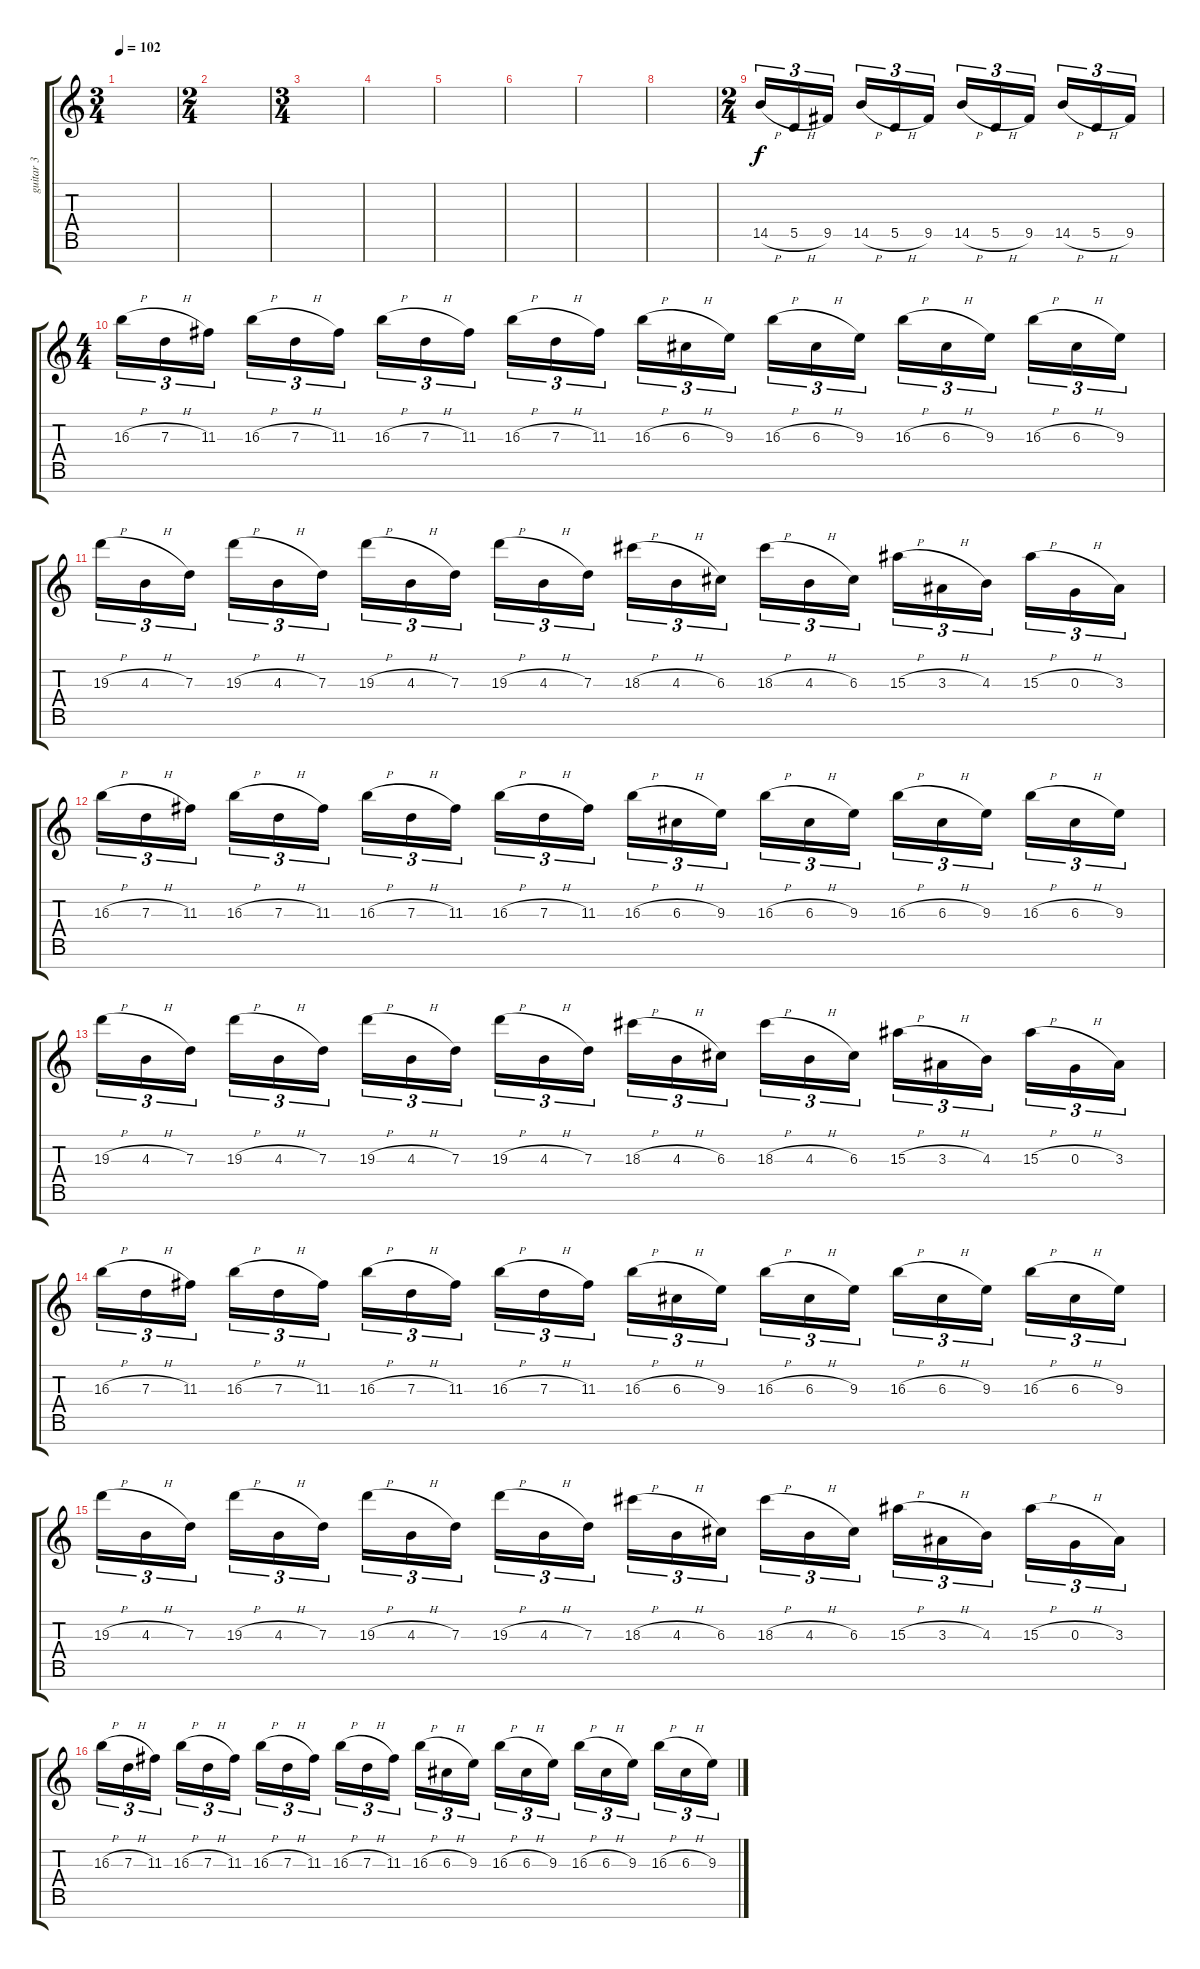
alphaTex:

\track ("guitar 3" "guitar 3") {instrument acousticguitarsteel}
\staff {score tabs}
\tuning (E4 B3 G3 D3 A2 E2 B1) {hide}
\ts (3 4)
\tempo 102
\clef g2
\ks c
|
\ts (2 4)
|
\ts (3 4)
|
|
|
|
|
|
\ts (2 4)
14.5{h}.16{tu (3 2) volume 11} 5.5{h}.16{tu (3 2)} 9.5.16{tu (3 2) beam splitsecondary} 14.5{h}.16{tu (3 2)} 5.5{h}.16{tu (3 2)} 9.5.16{tu (3 2)} 14.5{h}.16{tu (3 2)} 5.5{h}.16{tu (3 2)} 9.5.16{tu (3 2) beam splitsecondary} 14.5{h}.16{tu (3 2)} 5.5{h}.16{tu (3 2)} 9.5.16{tu (3 2)} |
\ts (4 4)
16.3{h}.16{tu (3 2)} 7.3{h}.16{tu (3 2)} 11.3.16{tu (3 2) beam splitsecondary} 16.3{h}.16{tu (3 2)} 7.3{h}.16{tu (3 2)} 11.3.16{tu (3 2)} 16.3{h}.16{tu (3 2)} 7.3{h}.16{tu (3 2)} 11.3.16{tu (3 2) beam splitsecondary} 16.3{h}.16{tu (3 2)} 7.3{h}.16{tu (3 2)} 11.3.16{tu (3 2)} 16.3{h}.16{tu (3 2)} 6.3{h}.16{tu (3 2)} 9.3.16{tu (3 2) beam splitsecondary} 16.3{h}.16{tu (3 2)} 6.3{h}.16{tu (3 2)} 9.3.16{tu (3 2)} 16.3{h}.16{tu (3 2)} 6.3{h}.16{tu (3 2)} 9.3.16{tu (3 2) beam splitsecondary} 16.3{h}.16{tu (3 2)} 6.3{h}.16{tu (3 2)} 9.3.16{tu (3 2)} |
19.3{h}.16{tu (3 2)} 4.3{h}.16{tu (3 2)} 7.3.16{tu (3 2) beam splitsecondary} 19.3{h}.16{tu (3 2)} 4.3{h}.16{tu (3 2)} 7.3.16{tu (3 2)} 19.3{h}.16{tu (3 2)} 4.3{h}.16{tu (3 2)} 7.3.16{tu (3 2) beam splitsecondary} 19.3{h}.16{tu (3 2)} 4.3{h}.16{tu (3 2)} 7.3.16{tu (3 2)} 18.3{h}.16{tu (3 2)} 4.3{h}.16{tu (3 2)} 6.3.16{tu (3 2) beam splitsecondary} 18.3{h}.16{tu (3 2)} 4.3{h}.16{tu (3 2)} 6.3.16{tu (3 2)} 15.3{h}.16{tu (3 2)} 3.3{h}.16{tu (3 2)} 4.3.16{tu (3 2) beam splitsecondary} 15.3{h}.16{tu (3 2)} 0.3{h}.16{tu (3 2)} 3.3.16{tu (3 2)} |
16.3{h}.16{tu (3 2)} 7.3{h}.16{tu (3 2)} 11.3.16{tu (3 2) beam splitsecondary} 16.3{h}.16{tu (3 2)} 7.3{h}.16{tu (3 2)} 11.3.16{tu (3 2)} 16.3{h}.16{tu (3 2)} 7.3{h}.16{tu (3 2)} 11.3.16{tu (3 2) beam splitsecondary} 16.3{h}.16{tu (3 2)} 7.3{h}.16{tu (3 2)} 11.3.16{tu (3 2)} 16.3{h}.16{tu (3 2)} 6.3{h}.16{tu (3 2)} 9.3.16{tu (3 2) beam splitsecondary} 16.3{h}.16{tu (3 2)} 6.3{h}.16{tu (3 2)} 9.3.16{tu (3 2)} 16.3{h}.16{tu (3 2)} 6.3{h}.16{tu (3 2)} 9.3.16{tu (3 2) beam splitsecondary} 16.3{h}.16{tu (3 2)} 6.3{h}.16{tu (3 2)} 9.3.16{tu (3 2)} |
19.3{h}.16{tu (3 2)} 4.3{h}.16{tu (3 2)} 7.3.16{tu (3 2) beam splitsecondary} 19.3{h}.16{tu (3 2)} 4.3{h}.16{tu (3 2)} 7.3.16{tu (3 2)} 19.3{h}.16{tu (3 2)} 4.3{h}.16{tu (3 2)} 7.3.16{tu (3 2) beam splitsecondary} 19.3{h}.16{tu (3 2)} 4.3{h}.16{tu (3 2)} 7.3.16{tu (3 2)} 18.3{h}.16{tu (3 2)} 4.3{h}.16{tu (3 2)} 6.3.16{tu (3 2) beam splitsecondary} 18.3{h}.16{tu (3 2)} 4.3{h}.16{tu (3 2)} 6.3.16{tu (3 2)} 15.3{h}.16{tu (3 2)} 3.3{h}.16{tu (3 2)} 4.3.16{tu (3 2) beam splitsecondary} 15.3{h}.16{tu (3 2)} 0.3{h}.16{tu (3 2)} 3.3.16{tu (3 2)} |
16.3{h}.16{tu (3 2)} 7.3{h}.16{tu (3 2)} 11.3.16{tu (3 2) beam splitsecondary} 16.3{h}.16{tu (3 2)} 7.3{h}.16{tu (3 2)} 11.3.16{tu (3 2)} 16.3{h}.16{tu (3 2)} 7.3{h}.16{tu (3 2)} 11.3.16{tu (3 2) beam splitsecondary} 16.3{h}.16{tu (3 2)} 7.3{h}.16{tu (3 2)} 11.3.16{tu (3 2)} 16.3{h}.16{tu (3 2)} 6.3{h}.16{tu (3 2)} 9.3.16{tu (3 2) beam splitsecondary} 16.3{h}.16{tu (3 2)} 6.3{h}.16{tu (3 2)} 9.3.16{tu (3 2)} 16.3{h}.16{tu (3 2)} 6.3{h}.16{tu (3 2)} 9.3.16{tu (3 2) beam splitsecondary} 16.3{h}.16{tu (3 2)} 6.3{h}.16{tu (3 2)} 9.3.16{tu (3 2)} |
19.3{h}.16{tu (3 2)} 4.3{h}.16{tu (3 2)} 7.3.16{tu (3 2) beam splitsecondary} 19.3{h}.16{tu (3 2)} 4.3{h}.16{tu (3 2)} 7.3.16{tu (3 2)} 19.3{h}.16{tu (3 2)} 4.3{h}.16{tu (3 2)} 7.3.16{tu (3 2) beam splitsecondary} 19.3{h}.16{tu (3 2)} 4.3{h}.16{tu (3 2)} 7.3.16{tu (3 2)} 18.3{h}.16{tu (3 2)} 4.3{h}.16{tu (3 2)} 6.3.16{tu (3 2) beam splitsecondary} 18.3{h}.16{tu (3 2)} 4.3{h}.16{tu (3 2)} 6.3.16{tu (3 2)} 15.3{h}.16{tu (3 2)} 3.3{h}.16{tu (3 2)} 4.3.16{tu (3 2) beam splitsecondary} 15.3{h}.16{tu (3 2)} 0.3{h}.16{tu (3 2)} 3.3.16{tu (3 2)} |
16.3{h}.16{tu (3 2)} 7.3{h}.16{tu (3 2)} 11.3.16{tu (3 2) beam splitsecondary} 16.3{h}.16{tu (3 2)} 7.3{h}.16{tu (3 2)} 11.3.16{tu (3 2)} 16.3{h}.16{tu (3 2)} 7.3{h}.16{tu (3 2)} 11.3.16{tu (3 2) beam splitsecondary} 16.3{h}.16{tu (3 2)} 7.3{h}.16{tu (3 2)} 11.3.16{tu (3 2)} 16.3{h}.16{tu (3 2)} 6.3{h}.16{tu (3 2)} 9.3.16{tu (3 2) beam splitsecondary} 16.3{h}.16{tu (3 2)} 6.3{h}.16{tu (3 2)} 9.3.16{tu (3 2)} 16.3{h}.16{tu (3 2)} 6.3{h}.16{tu (3 2)} 9.3.16{tu (3 2) beam splitsecondary} 16.3{h}.16{tu (3 2)} 6.3{h}.16{tu (3 2)} 9.3.16{tu (3 2)}
